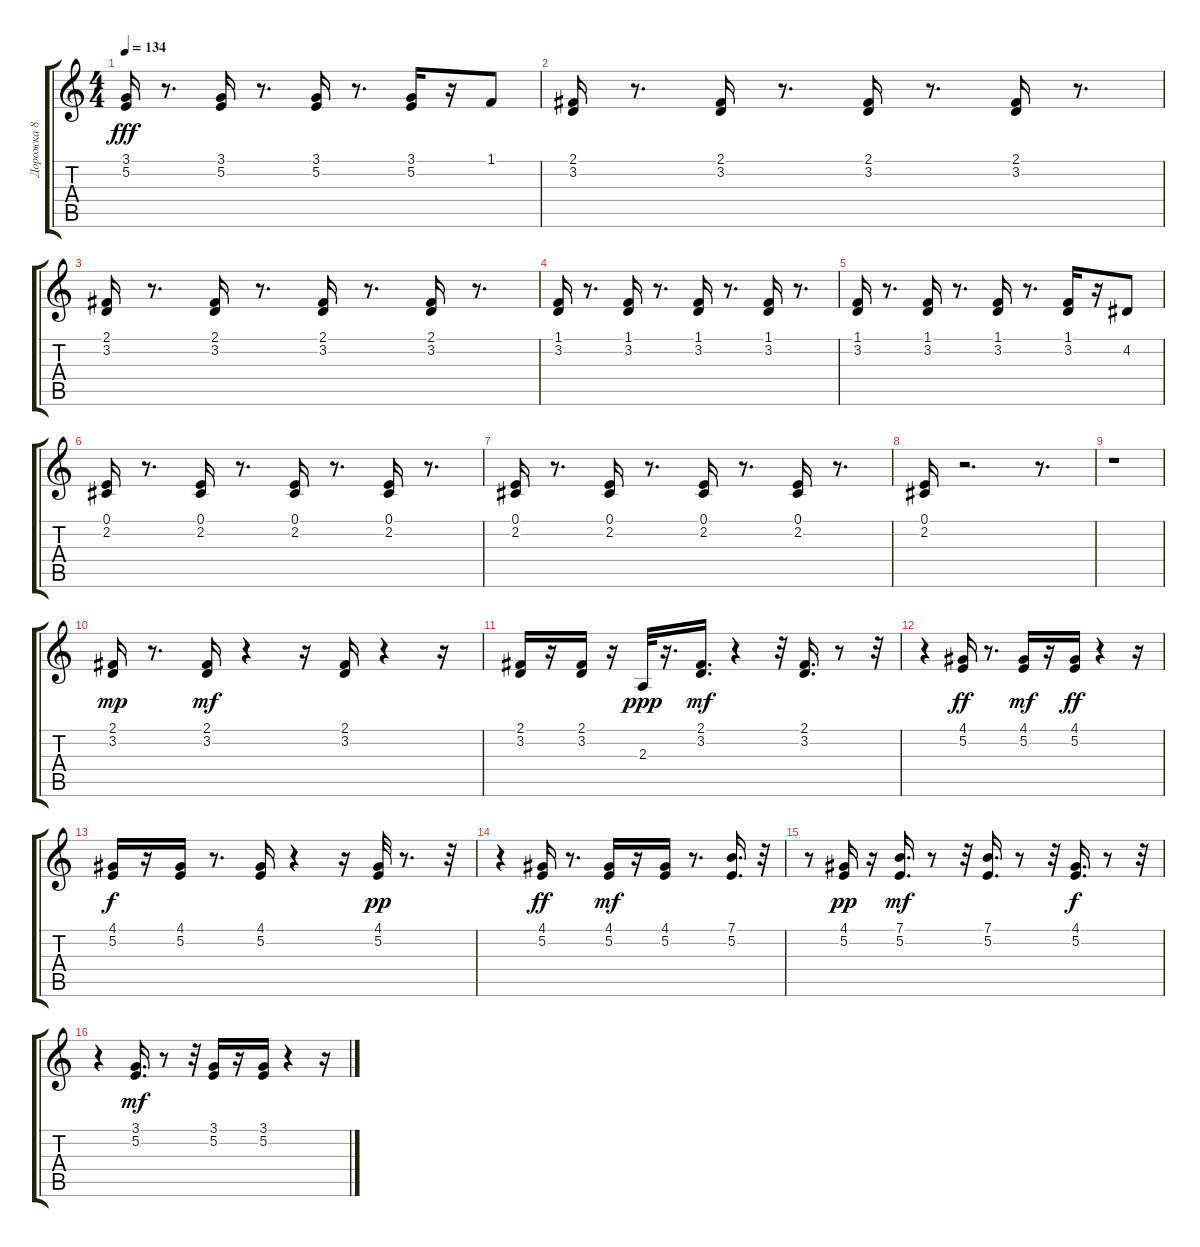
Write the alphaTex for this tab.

\track ("Дорожка 8" "Дорожка 8") {instrument voiceoohs}
\staff {score tabs}
\tuning (E4 B3 G3 D3 A2 E2) {hide}
\ts (4 4)
\tempo 134
\clef g2
\ks c
(3.1 5.2).16{dy fff} r.8{d} (3.1 5.2).16 r.8{d} (3.1 5.2).16 r.8{d} (3.1 5.2).16 r.16 1.1.8 |
(2.1 3.2).16 r.8{d} (2.1 3.2).16 r.8{d} (2.1 3.2).16 r.8{d} (2.1 3.2).16 r.8{d} |
(2.1 3.2).16 r.8{d} (2.1 3.2).16 r.8{d} (2.1 3.2).16 r.8{d} (2.1 3.2).16 r.8{d} |
(1.1 3.2).16 r.8{d} (1.1 3.2).16 r.8{d} (1.1 3.2).16 r.8{d} (1.1 3.2).16 r.8{d} |
(1.1 3.2).16 r.8{d} (1.1 3.2).16 r.8{d} (1.1 3.2).16 r.8{d} (1.1 3.2).16 r.16 4.2.8 |
(0.1 2.2).16 r.8{d} (0.1 2.2).16 r.8{d} (0.1 2.2).16 r.8{d} (0.1 2.2).16 r.8{d} |
(0.1 2.2).16 r.8{d} (0.1 2.2).16 r.8{d} (0.1 2.2).16 r.8{d} (0.1 2.2).16 r.8{d} |
(0.1 2.2).16 r.2{d} r.8{d} |
r.1 |
(2.1 3.2).16{dy mp} r.8{d} (2.1 3.2).16{dy mf} r.4 r.16 (2.1 3.2).16 r.4 r.16 |
(2.1 3.2).16 r.16 (2.1 3.2).16 r.16 2.3.32{dy ppp} r.16{d} (2.1 3.2).16{d dy mf} r.4 r.32 (2.1 3.2).16{d} r.8 r.32 |
r.4 (4.1 5.2).16{dy ff} r.8{d} (4.1 5.2).16{dy mf} r.16 (4.1 5.2).16{dy ff} r.4 r.16 |
(4.1 5.2).16{dy f} r.16 (4.1 5.2).16 r.8{d} (4.1 5.2).16 r.4 r.16 (4.1 5.2).32{dy pp} r.8{d} r.32 |
r.4 (4.1 5.2).16{dy ff} r.8{d} (4.1 5.2).16{dy mf} r.16 (4.1 5.2).16 r.8{d} (7.1 5.2).16{d} r.32 |
r.8 (4.1 5.2).16{dy pp} r.16 (7.1 5.2).16{d dy mf} r.8 r.32 (7.1 5.2).16{d} r.8 r.32 (4.1 5.2).16{d dy f} r.8 r.32 |
r.4 (3.1 5.2).16{d dy mf} r.8 r.32 (3.1 5.2).16 r.16 (3.1 5.2).16 r.4 r.16
